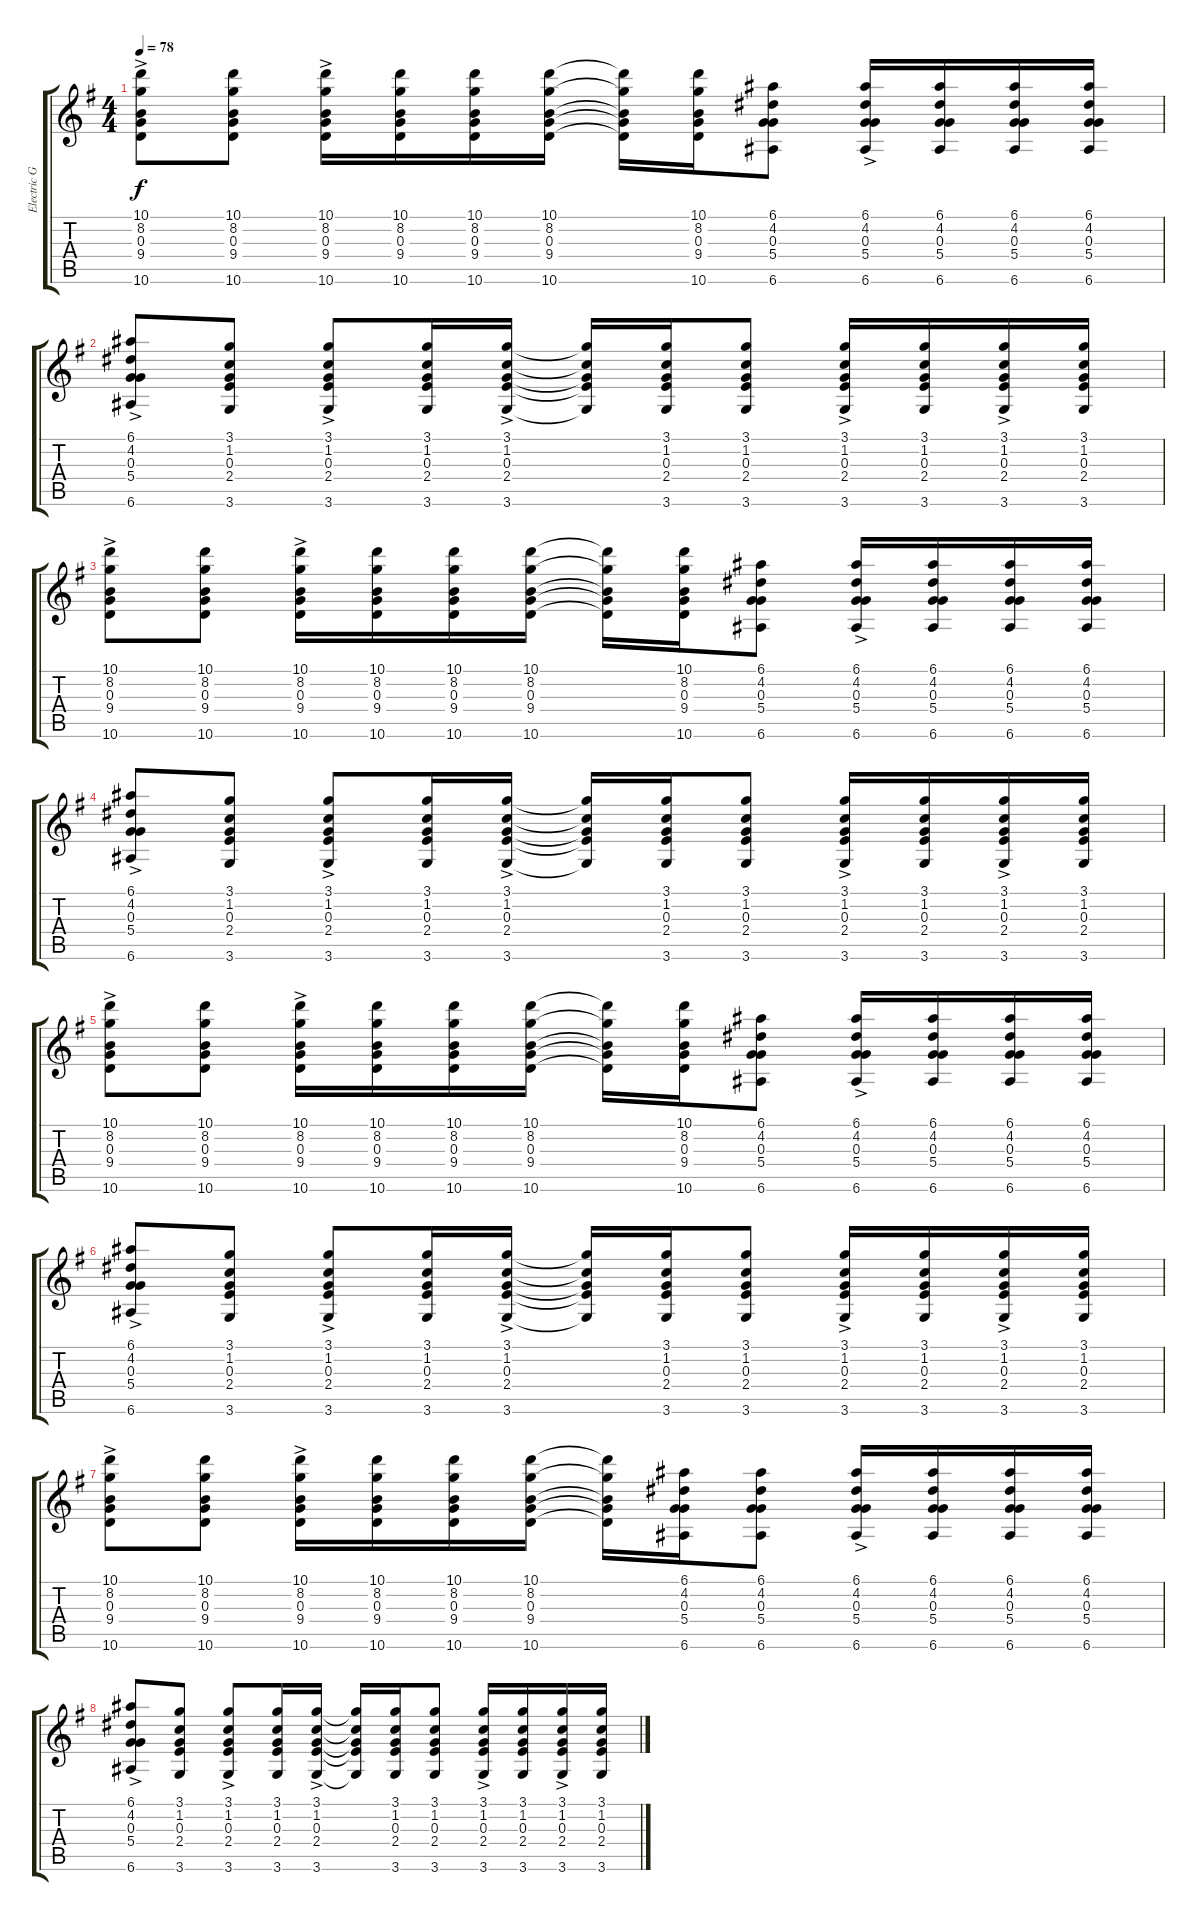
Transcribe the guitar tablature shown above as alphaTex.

\track ("Electric Guitar - Rhythm" "Electric G") {instrument overdrivenguitar}
\staff {score tabs}
\tuning (E4 B3 G3 D3 A2 E2) {hide}
\ts (4 4)
\tempo 78
\clef g2
\ks g
(10.1{ac} 8.2{ac} 0.3{ac} 9.4{ac} 10.6{ac}).8{dy f} (10.1 8.2 0.3 9.4 10.6).8 (10.1{ac} 8.2{ac} 0.3{ac} 9.4{ac} 10.6{ac}).16 (10.1 8.2 0.3 9.4 10.6).16 (10.1 8.2 0.3 9.4 10.6).16 (10.1 8.2 0.3 9.4 10.6).16 (10.1{t} 8.2{t} 0.3{t} 9.4{t} 10.6{t}).16 (10.1 8.2 0.3 9.4 10.6).16 (6.1 4.2 0.3 5.4 6.6).8 (6.1{ac} 4.2{ac} 0.3{ac} 5.4{ac} 6.6{ac}).16 (6.1 4.2 0.3 5.4 6.6).16 (6.1 4.2 0.3 5.4 6.6).16 (6.1 4.2 0.3 5.4 6.6).16 |
(6.1{ac} 4.2{ac} 0.3{ac} 5.4{ac} 6.6{ac}).8 (3.1 1.2 0.3 2.4 3.6).8 (3.1{ac} 1.2{ac} 0.3{ac} 2.4{ac} 3.6{ac}).8 (3.1 1.2 0.3 2.4 3.6).16 (3.1{ac} 1.2{ac} 0.3{ac} 2.4{ac} 3.6{ac}).16 (3.1{t} 1.2{t} 0.3{t} 2.4{t} 3.6{t}).16 (3.1 1.2 0.3 2.4 3.6).16 (3.1 1.2 0.3 2.4 3.6).8 (3.1{ac} 1.2{ac} 0.3{ac} 2.4{ac} 3.6{ac}).16 (3.1 1.2 0.3 2.4 3.6).16 (3.1{ac} 1.2{ac} 0.3{ac} 2.4{ac} 3.6{ac}).16 (3.1 1.2 0.3 2.4 3.6).16 |
(10.1{ac} 8.2{ac} 0.3{ac} 9.4{ac} 10.6{ac}).8 (10.1 8.2 0.3 9.4 10.6).8 (10.1{ac} 8.2{ac} 0.3{ac} 9.4{ac} 10.6{ac}).16 (10.1 8.2 0.3 9.4 10.6).16 (10.1 8.2 0.3 9.4 10.6).16 (10.1 8.2 0.3 9.4 10.6).16 (10.1{t} 8.2{t} 0.3{t} 9.4{t} 10.6{t}).16 (10.1 8.2 0.3 9.4 10.6).16 (6.1 4.2 0.3 5.4 6.6).8 (6.1{ac} 4.2{ac} 0.3{ac} 5.4{ac} 6.6{ac}).16 (6.1 4.2 0.3 5.4 6.6).16 (6.1 4.2 0.3 5.4 6.6).16 (6.1 4.2 0.3 5.4 6.6).16 |
(6.1{ac} 4.2{ac} 0.3{ac} 5.4{ac} 6.6{ac}).8 (3.1 1.2 0.3 2.4 3.6).8 (3.1{ac} 1.2{ac} 0.3{ac} 2.4{ac} 3.6{ac}).8 (3.1 1.2 0.3 2.4 3.6).16 (3.1{ac} 1.2{ac} 0.3{ac} 2.4{ac} 3.6{ac}).16 (3.1{t} 1.2{t} 0.3{t} 2.4{t} 3.6{t}).16 (3.1 1.2 0.3 2.4 3.6).16 (3.1 1.2 0.3 2.4 3.6).8 (3.1{ac} 1.2{ac} 0.3{ac} 2.4{ac} 3.6{ac}).16 (3.1 1.2 0.3 2.4 3.6).16 (3.1{ac} 1.2{ac} 0.3{ac} 2.4{ac} 3.6{ac}).16 (3.1 1.2 0.3 2.4 3.6).16 |
(10.1{ac} 8.2{ac} 0.3{ac} 9.4{ac} 10.6{ac}).8 (10.1 8.2 0.3 9.4 10.6).8 (10.1{ac} 8.2{ac} 0.3{ac} 9.4{ac} 10.6{ac}).16 (10.1 8.2 0.3 9.4 10.6).16 (10.1 8.2 0.3 9.4 10.6).16 (10.1 8.2 0.3 9.4 10.6).16 (10.1{t} 8.2{t} 0.3{t} 9.4{t} 10.6{t}).16 (10.1 8.2 0.3 9.4 10.6).16 (6.1 4.2 0.3 5.4 6.6).8 (6.1{ac} 4.2{ac} 0.3{ac} 5.4{ac} 6.6{ac}).16 (6.1 4.2 0.3 5.4 6.6).16 (6.1 4.2 0.3 5.4 6.6).16 (6.1 4.2 0.3 5.4 6.6).16 |
(6.1{ac} 4.2{ac} 0.3{ac} 5.4{ac} 6.6{ac}).8 (3.1 1.2 0.3 2.4 3.6).8 (3.1{ac} 1.2{ac} 0.3{ac} 2.4{ac} 3.6{ac}).8 (3.1 1.2 0.3 2.4 3.6).16 (3.1{ac} 1.2{ac} 0.3{ac} 2.4{ac} 3.6{ac}).16 (3.1{t} 1.2{t} 0.3{t} 2.4{t} 3.6{t}).16 (3.1 1.2 0.3 2.4 3.6).16 (3.1 1.2 0.3 2.4 3.6).8 (3.1{ac} 1.2{ac} 0.3{ac} 2.4{ac} 3.6{ac}).16 (3.1 1.2 0.3 2.4 3.6).16 (3.1{ac} 1.2{ac} 0.3{ac} 2.4{ac} 3.6{ac}).16 (3.1 1.2 0.3 2.4 3.6).16 |
(10.1{ac} 8.2{ac} 0.3{ac} 9.4{ac} 10.6{ac}).8 (10.1 8.2 0.3 9.4 10.6).8 (10.1{ac} 8.2{ac} 0.3{ac} 9.4{ac} 10.6{ac}).16 (10.1 8.2 0.3 9.4 10.6).16 (10.1 8.2 0.3 9.4 10.6).16 (10.1 8.2 0.3 9.4 10.6).16 (10.1{t} 8.2{t} 0.3{t} 9.4{t} 10.6{t}).16 (6.1 4.2 0.3 5.4 6.6).16 (6.1 4.2 0.3 5.4 6.6).8 (6.1{ac} 4.2{ac} 0.3{ac} 5.4{ac} 6.6{ac}).16 (6.1 4.2 0.3 5.4 6.6).16 (6.1 4.2 0.3 5.4 6.6).16 (6.1 4.2 0.3 5.4 6.6).16 |
(6.1{ac} 4.2{ac} 0.3{ac} 5.4{ac} 6.6{ac}).8 (3.1 1.2 0.3 2.4 3.6).8 (3.1{ac} 1.2{ac} 0.3{ac} 2.4{ac} 3.6{ac}).8 (3.1 1.2 0.3 2.4 3.6).16 (3.1{ac} 1.2{ac} 0.3{ac} 2.4{ac} 3.6{ac}).16 (3.1{t} 1.2{t} 0.3{t} 2.4{t} 3.6{t}).16 (3.1 1.2 0.3 2.4 3.6).16 (3.1 1.2 0.3 2.4 3.6).8 (3.1{ac} 1.2{ac} 0.3{ac} 2.4{ac} 3.6{ac}).16 (3.1 1.2 0.3 2.4 3.6).16 (3.1{ac} 1.2{ac} 0.3{ac} 2.4{ac} 3.6{ac}).16 (3.1 1.2 0.3 2.4 3.6).16
